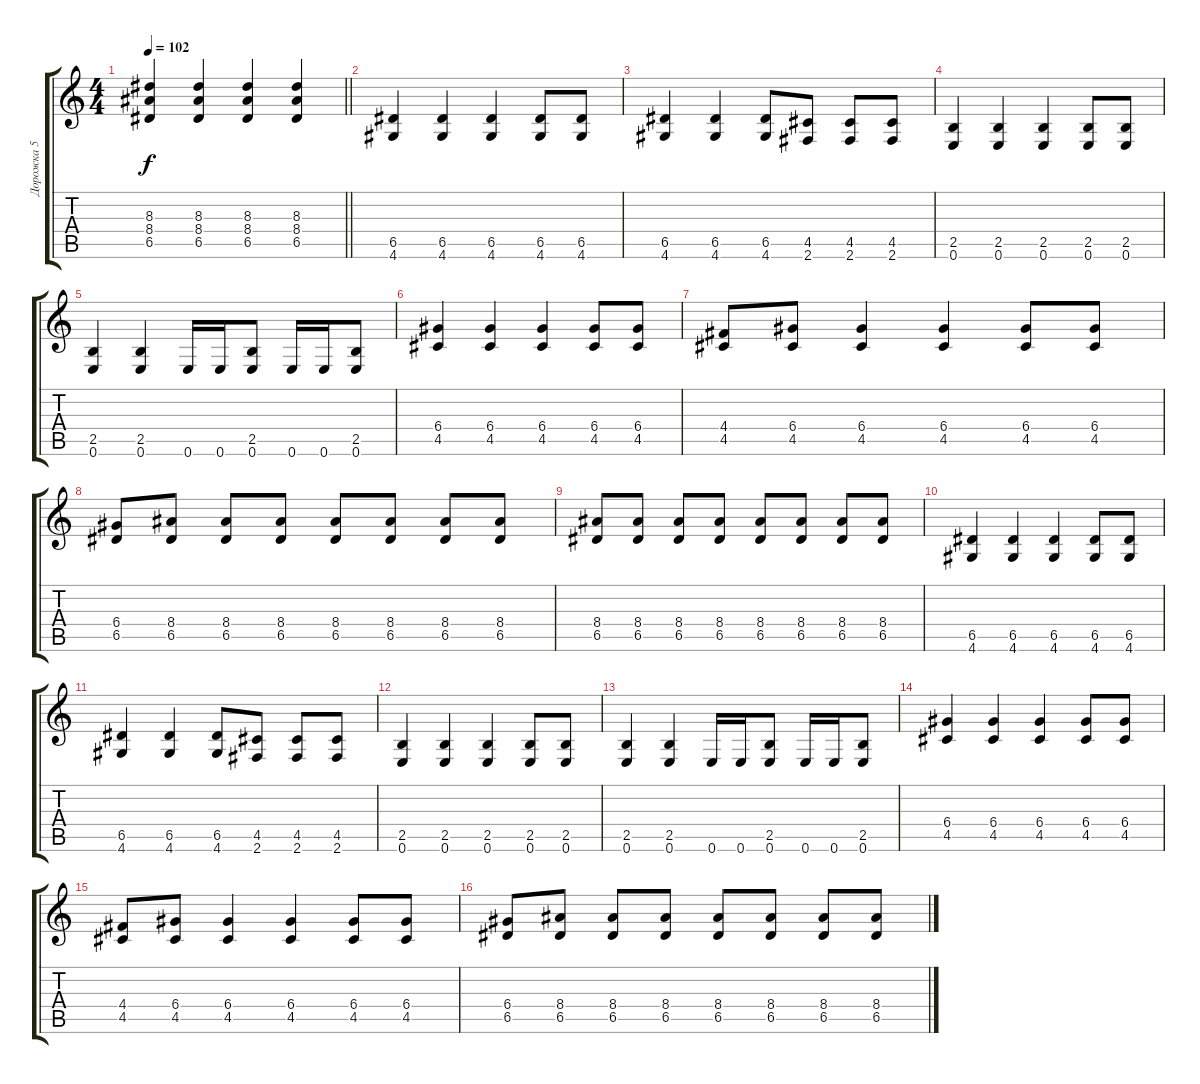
\track ("Дорожка 5" "Дорожка 5") {instrument distortionguitar}
\staff {score tabs}
\tuning (E4 B3 G3 D3 A2 E2) {hide}
\ts (4 4)
\tempo 102
\clef g2
\barLineRight lightlight
\ks c
(8.3 8.4 6.5).4{dy f} (8.3 8.4 6.5).4 (8.3 8.4 6.5).4 (8.3 8.4 6.5).4 |
(6.5 4.6).4 (6.5 4.6).4 (6.5 4.6).4 (6.5 4.6).8 (6.5 4.6).8 |
(6.5 4.6).4 (6.5 4.6).4 (6.5 4.6).8 (4.5 2.6).8 (4.5 2.6).8 (4.5 2.6).8 |
(2.5 0.6).4 (2.5 0.6).4 (2.5 0.6).4 (2.5 0.6).8 (2.5 0.6).8 |
(2.5 0.6).4 (2.5 0.6).4 0.6.16 0.6.16 (2.5 0.6).8 0.6.16 0.6.16 (2.5 0.6).8 |
(6.4 4.5).4 (6.4 4.5).4 (6.4 4.5).4 (6.4 4.5).8 (6.4 4.5).8 |
(4.4 4.5).8 (6.4 4.5).8 (6.4 4.5).4 (6.4 4.5).4 (6.4 4.5).8 (6.4 4.5).8 |
(6.4 6.5).8 (8.4 6.5).8 (8.4 6.5).8 (8.4 6.5).8 (8.4 6.5).8 (8.4 6.5).8 (8.4 6.5).8 (8.4 6.5).8 |
(8.4 6.5).8 (8.4 6.5).8 (8.4 6.5).8 (8.4 6.5).8 (8.4 6.5).8 (8.4 6.5).8 (8.4 6.5).8 (8.4 6.5).8 |
(6.5 4.6).4 (6.5 4.6).4 (6.5 4.6).4 (6.5 4.6).8 (6.5 4.6).8 |
(6.5 4.6).4 (6.5 4.6).4 (6.5 4.6).8 (4.5 2.6).8 (4.5 2.6).8 (4.5 2.6).8 |
(2.5 0.6).4 (2.5 0.6).4 (2.5 0.6).4 (2.5 0.6).8 (2.5 0.6).8 |
(2.5 0.6).4 (2.5 0.6).4 0.6.16 0.6.16 (2.5 0.6).8 0.6.16 0.6.16 (2.5 0.6).8 |
(6.4 4.5).4 (6.4 4.5).4 (6.4 4.5).4 (6.4 4.5).8 (6.4 4.5).8 |
(4.4 4.5).8 (6.4 4.5).8 (6.4 4.5).4 (6.4 4.5).4 (6.4 4.5).8 (6.4 4.5).8 |
(6.4 6.5).8 (8.4 6.5).8 (8.4 6.5).8 (8.4 6.5).8 (8.4 6.5).8 (8.4 6.5).8 (8.4 6.5).8 (8.4 6.5).8
